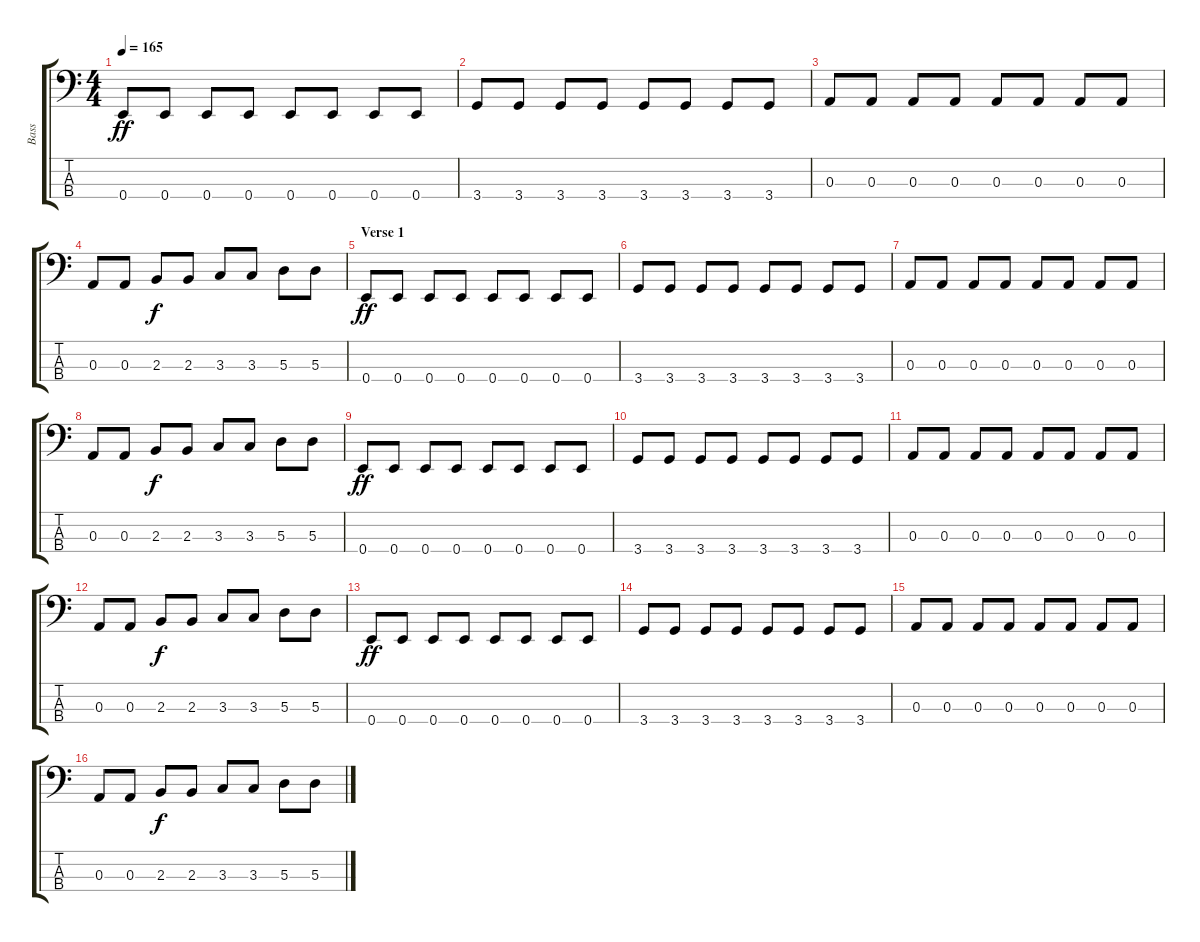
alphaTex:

\track ("Bass" "Bass") {instrument electricbassfinger}
\staff {score tabs}
\tuning (G2 D2 A1 E1) {hide}
\ts (4 4)
\tempo 165
\clef f4
\ks c
0.4.8{dy ff} 0.4.8 0.4.8 0.4.8 0.4.8 0.4.8 0.4.8 0.4.8 |
3.4.8 3.4.8 3.4.8 3.4.8 3.4.8 3.4.8 3.4.8 3.4.8 |
0.3.8 0.3.8 0.3.8 0.3.8 0.3.8 0.3.8 0.3.8 0.3.8 |
0.3.8 0.3.8 2.3.8{dy f} 2.3.8 3.3.8 3.3.8 5.3.8 5.3.8 |
\section ("" "Verse 1")
0.4.8{dy ff} 0.4.8 0.4.8 0.4.8 0.4.8 0.4.8 0.4.8 0.4.8 |
3.4.8 3.4.8 3.4.8 3.4.8 3.4.8 3.4.8 3.4.8 3.4.8 |
0.3.8 0.3.8 0.3.8 0.3.8 0.3.8 0.3.8 0.3.8 0.3.8 |
0.3.8 0.3.8 2.3.8{dy f} 2.3.8 3.3.8 3.3.8 5.3.8 5.3.8 |
0.4.8{dy ff} 0.4.8 0.4.8 0.4.8 0.4.8 0.4.8 0.4.8 0.4.8 |
3.4.8 3.4.8 3.4.8 3.4.8 3.4.8 3.4.8 3.4.8 3.4.8 |
0.3.8 0.3.8 0.3.8 0.3.8 0.3.8 0.3.8 0.3.8 0.3.8 |
0.3.8 0.3.8 2.3.8{dy f} 2.3.8 3.3.8 3.3.8 5.3.8 5.3.8 |
0.4.8{dy ff} 0.4.8 0.4.8 0.4.8 0.4.8 0.4.8 0.4.8 0.4.8 |
3.4.8 3.4.8 3.4.8 3.4.8 3.4.8 3.4.8 3.4.8 3.4.8 |
0.3.8 0.3.8 0.3.8 0.3.8 0.3.8 0.3.8 0.3.8 0.3.8 |
0.3.8 0.3.8 2.3.8{dy f} 2.3.8 3.3.8 3.3.8 5.3.8 5.3.8
